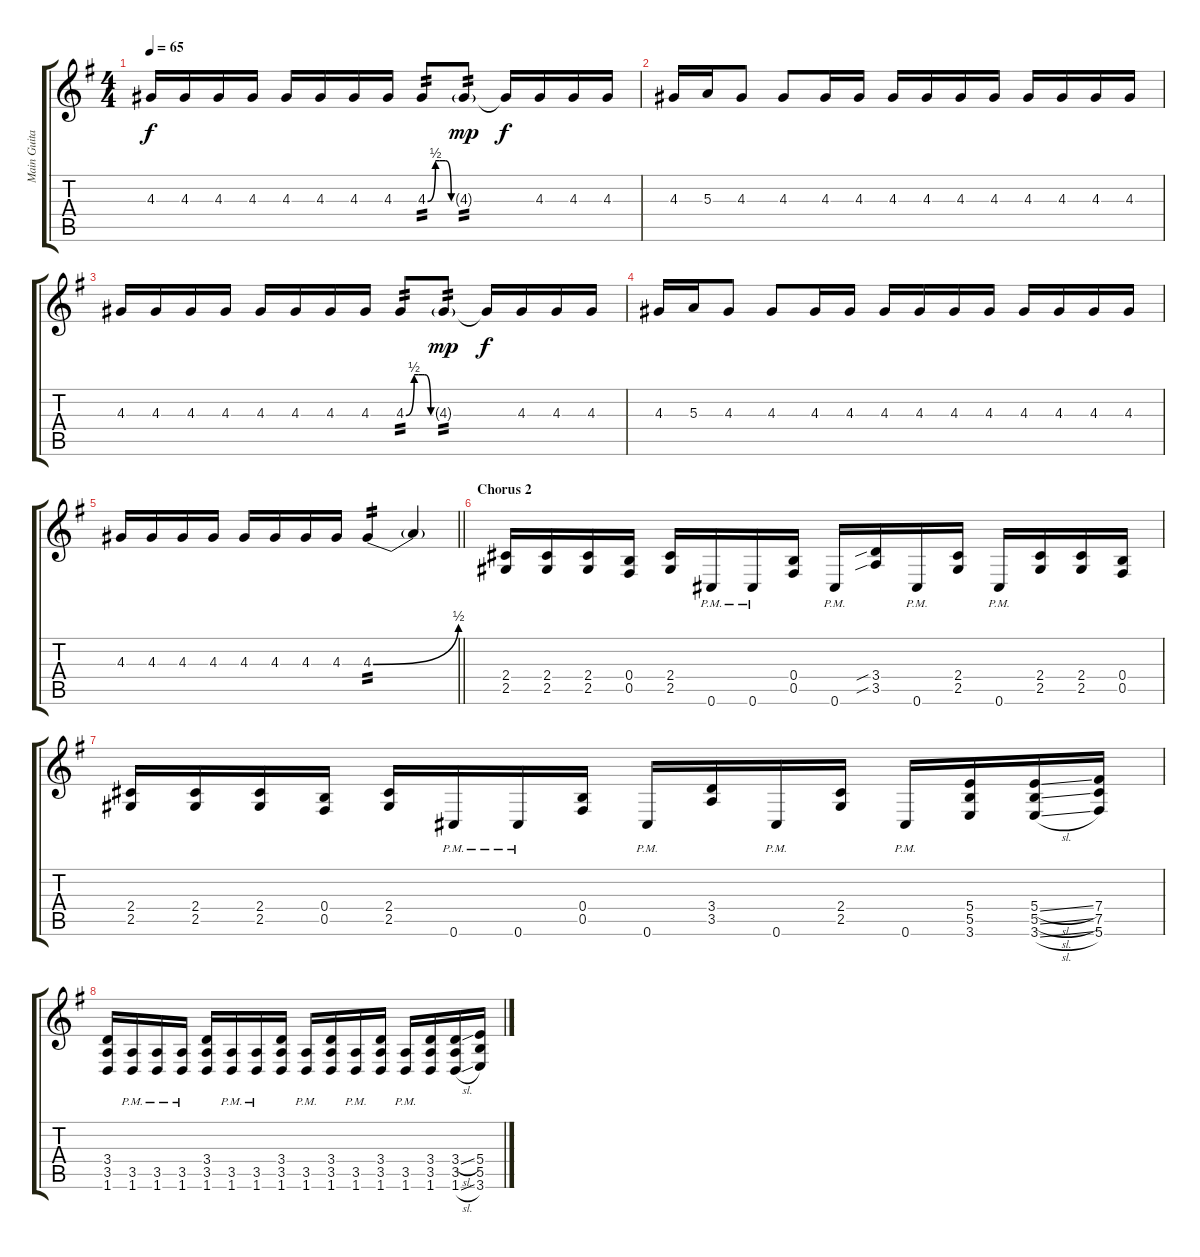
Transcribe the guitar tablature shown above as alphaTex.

\track ("Main Guitar" "Main Guita") {instrument distortionguitar}
\staff {score tabs}
\tuning (Db4 Ab3 E3 B2 Gb2 Db2) {hide}
\ts (4 4)
\tempo 65
\clef g2
\ks g
4.3.16{dy f} 4.3.16 4.3.16 4.3.16 4.3.16 4.3.16 4.3.16 4.3.16 4.3{be (custom 0 0 20 2 30 2 39 2 45 2 60 0)}.8{tp 2} 4.3{g}.8{tp 2 dy mp} 4.3{t}.16{dy f} 4.3.16 4.3.16 4.3.16 |
4.3.16 5.3.16 4.3.8 4.3.8 4.3.16 4.3.16 4.3.16 4.3.16 4.3.16 4.3.16 4.3.16 4.3.16 4.3.16 4.3.16 |
4.3.16 4.3.16 4.3.16 4.3.16 4.3.16 4.3.16 4.3.16 4.3.16 4.3{be (custom 0 0 20 2 30 2 39 2 45 2 60 0)}.8{tp 2} 4.3{g}.8{tp 2 dy mp} 4.3{t}.16{dy f} 4.3.16 4.3.16 4.3.16 |
4.3.16 5.3.16 4.3.8 4.3.8 4.3.16 4.3.16 4.3.16 4.3.16 4.3.16 4.3.16 4.3.16 4.3.16 4.3.16 4.3.16 |
\barLineRight lightlight
4.3.16 4.3.16 4.3.16 4.3.16 4.3.16 4.3.16 4.3.16 4.3.16 4.3{be (bend 0 0 60 2)}.4{tp 2} 4.3{t}.4 |
\section ("" "Chorus 2")
(2.4 2.5).16 (2.4 2.5).16 (2.4 2.5).16 (0.4 0.5).16 (2.4 2.5).16 0.6{pm}.16 0.6{pm}.16 (0.4 0.5).16 0.6{pm}.16 (3.4{sib} 3.5{sib}).16 0.6{pm}.16 (2.4 2.5).16 0.6{pm}.16 (2.4 2.5).16 (2.4 2.5).16 (0.4 0.5).16 |
(2.4 2.5).16 (2.4 2.5).16 (2.4 2.5).16 (0.4 0.5).16 (2.4 2.5).16 0.6{pm}.16 0.6{pm}.16 (0.4 0.5).16 0.6{pm}.16 (3.4 3.5).16 0.6{pm}.16 (2.4 2.5).16 0.6{pm}.16 (5.4 5.5 3.6).16 (5.4{sl} 5.5{sl} 3.6{sl}).16 (7.4 7.5 5.6).16 |
(3.4 3.5 1.6).16 (3.5 1.6{pm}).16 (3.5 1.6{pm}).16 (3.5 1.6{pm}).16 (3.4 3.5 1.6).16 (3.5 1.6{pm}).16 (3.5 1.6{pm}).16 (3.4 3.5 1.6).16 (3.5 1.6{pm}).16 (3.4 3.5 1.6).16 (3.5 1.6{pm}).16 (3.4 3.5 1.6).16 (3.5 1.6{pm}).16 (3.4 3.5 1.6).16 (3.4{sl} 3.5 1.6{sl}).16 (5.4 5.5 3.6).16
